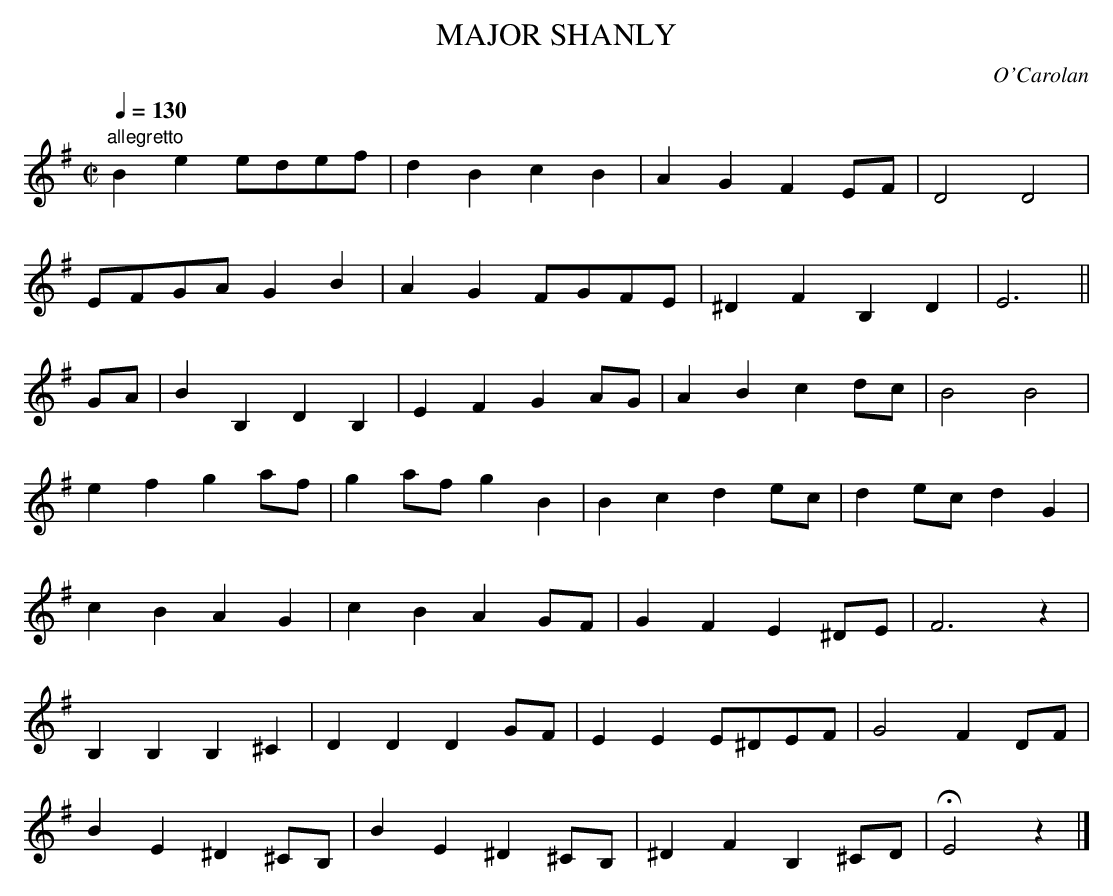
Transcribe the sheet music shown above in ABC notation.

X:1
T:MAJOR SHANLY
C:O'Carolan
Q:1/4=130
M:C|
L:1/8
K:Em
"allegretto"
B2e2 edef|d2B2 c2B2|A2G2 F2EF|D4 D4|
EFGA G2B2|A2G2 FGFE|^D2F2 B,2D2|E6||
GA|B2B,2 D2B,2|E2F2 G2AG|A2B2 c2dc|B4 B4|
e2f2 g2af|g2af g2B2|B2c2 d2ec|d2ec d2G2|
c2B2 A2G2|c2B2 A2GF|G2F2 E2^DE|F6 z2|
B,2B,2 B,2^C2|D2D2 D2GF|E2E2 E^DEF|G4 F2DF|
B2E2 ^D2^CB,|B2E2 ^D2^CB,|^D2F2 B,2^CD|HE4z2|]
